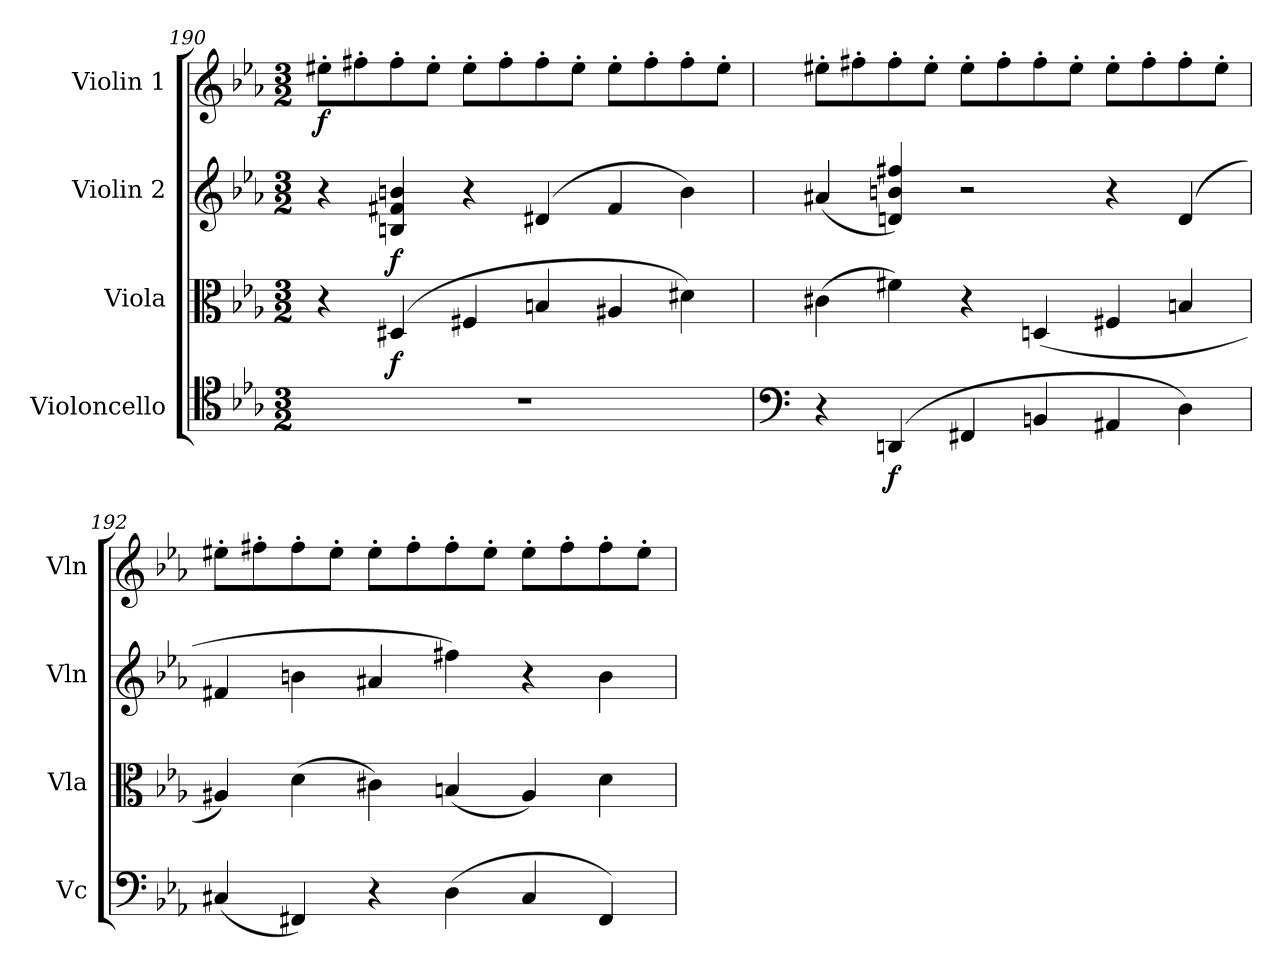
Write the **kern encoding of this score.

**kern	**dynam	**kern	**dynam	**kern	**dynam	**kern	**dynam
*part4	*part4	*part3	*part3	*part2	*part2	*part1	*part1
*staff4	*staff4	*staff3	*staff3	*staff2	*staff2	*staff1	*staff1
*I"Violoncello	*	*I"Viola	*	*I"Violin 2	*	*I"Violin 1	*
*I'Vc	*	*I'Vla	*	*I'Vln	*	*I'Vln	*
!!LO:LB:g=z
*clefC4	*	*clefC3	*	*clefG2	*	*clefG2	*
*k[b-e-a-]	*	*k[b-e-a-]	*	*k[b-e-a-]	*	*k[b-e-a-]	*
*M3/2	*	*M3/2	*	*M3/2	*	*M3/2	*
=190	=190	=190	=190	=190	=190	=190	=190
!	!	!	!	!	!	!	!LO:DY:b
1.r	.	4r	.	4r	.	8ee#X'\L	f
.	.	.	.	.	.	8ff#X'\	.
!	!	!	!LO:DY:b	!	!LO:DY:b	!	!
.	.	(4D#X/	f	4Bn/ 4f#X/ 4bn/	f	8ff#'\	.
.	.	.	.	.	.	8ee#'\J	.
.	.	4F#X/	.	4r	.	8ee#'\L	.
.	.	.	.	.	.	8ff#'\	.
.	.	4Bn/	.	(4d#X/	.	8ff#'\	.
.	.	.	.	.	.	8ee#'\J	.
.	.	4A#X/	.	4f#/	.	8ee#'\L	.
.	.	.	.	.	.	8ff#'\	.
.	.	4d#X\)	.	4b\)	.	8ff#'\	.
.	.	.	.	.	.	8ee#'\J	.
=191	=191	=191	=191	=191	=191	=191	=191
*clefF4	*	*	*	*	*	*	*
4r	.	(4c#X\	.	(>4a#X/	.	8ee#X'\L	.
.	.	.	.	.	.	8ff#X'\	.
!	!LO:DY:b	!	!	!	!	!	!
(4DDn/	f	4f#X\)	.	4dn/ 4bn/ 4ff#X/)	.	8ff#'\	.
.	.	.	.	.	.	8ee#'\J	.
4FF#X/	.	4r	.	2r	.	8ee#'\L	.
.	.	.	.	.	.	8ff#'\	.
4BBn/	.	(4Dn/	.	.	.	8ff#'\	.
.	.	.	.	.	.	8ee#'\J	.
4AA#X/	.	4F#X/	.	4r	.	8ee#'\L	.
.	.	.	.	.	.	8ff#'\	.
4D\)	.	4Bn/	.	(>4d/	.	8ff#'\	.
.	.	.	.	.	.	8ee#'\J	.
=192	=192	=192	=192	=192	=192	=192	=192
(4C#X/	.	4A#X/)	.	4f#X/	.	8ee#X'\L	.
.	.	.	.	.	.	8ff#X'\	.
4FF#X/)	.	(4d\	.	4bn\	.	8ff#'\	.
.	.	.	.	.	.	8ee#'\J	.
4r	.	4c#X\)	.	4a#X/	.	8ee#'\L	.
.	.	.	.	.	.	8ff#'\	.
(4D\	.	(4Bn/	.	4ff#X\)	.	8ff#'\	.
.	.	.	.	.	.	8ee#'\J	.
4C#/	.	4A#/)	.	4r	.	8ee#'\L	.
.	.	.	.	.	.	8ff#'\	.
4FF#/)	.	4d\	.	4b\	.	8ff#'\	.
.	.	.	.	.	.	8ee#'\J	.
=	=	=	=	=	=	=	=
*-	*-	*-	*-	*-	*-	*-	*-
